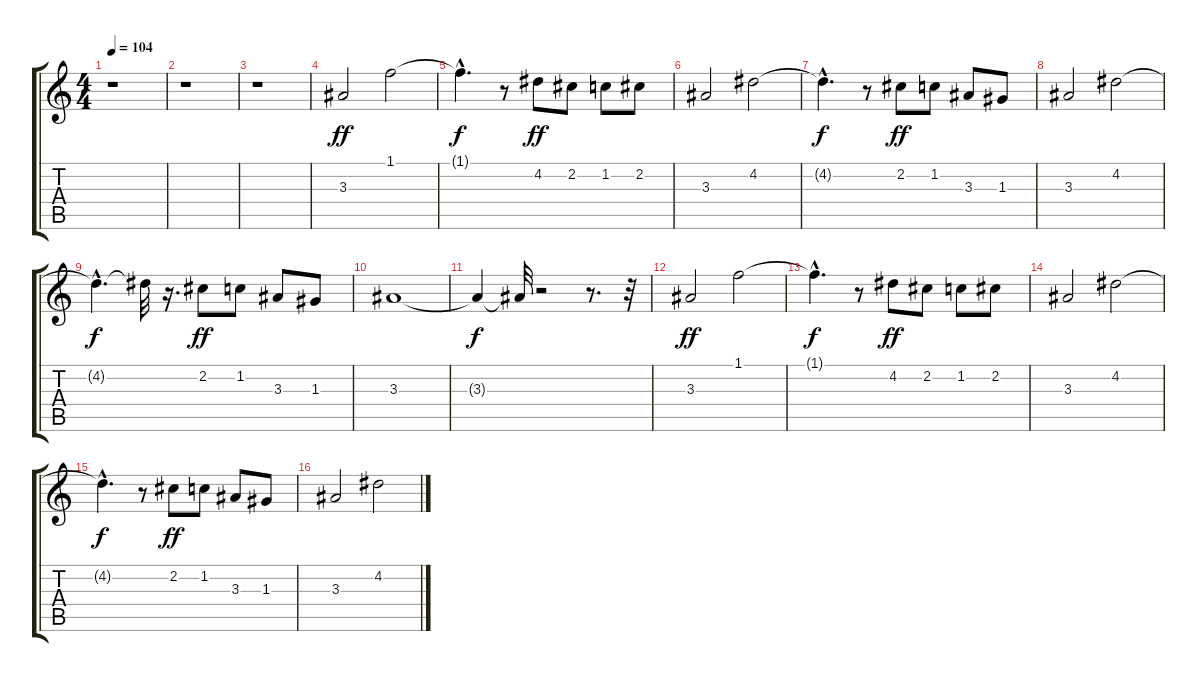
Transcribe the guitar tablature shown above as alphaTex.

\track "" {instrument acousticguitarnylon}
\staff {score tabs}
\tuning (E4 B3 G3 D3 A2 E2) {hide}
\ts (4 4)
\tempo 104
\clef g2
\ks c
r.1{dy f} |
r.1 |
r.1 |
3.3.2{dy ff} 1.1.2 |
1.1{hac t}.4{d dy f} r.8 4.2.8{dy ff} 2.2.8 1.2.8 2.2.8 |
3.3.2 4.2.2 |
4.2{hac t}.4{d dy f} r.8 2.2.8{dy ff} 1.2.8 3.3.8 1.3.8 |
3.3.2 4.2.2 |
4.2{hac t}.4{d dy f} 4.2{t}.32 r.16{d} 2.2.8{dy ff} 1.2.8 3.3.8 1.3.8 |
3.3.1 |
3.3{t}.4{dy f} 3.3{t}.32 r.2 r.8{d} r.32 |
3.3.2{dy ff} 1.1.2 |
1.1{hac t}.4{d dy f} r.8 4.2.8{dy ff} 2.2.8 1.2.8 2.2.8 |
3.3.2 4.2.2 |
4.2{hac t}.4{d dy f} r.8 2.2.8{dy ff} 1.2.8 3.3.8 1.3.8 |
3.3.2 4.2.2
